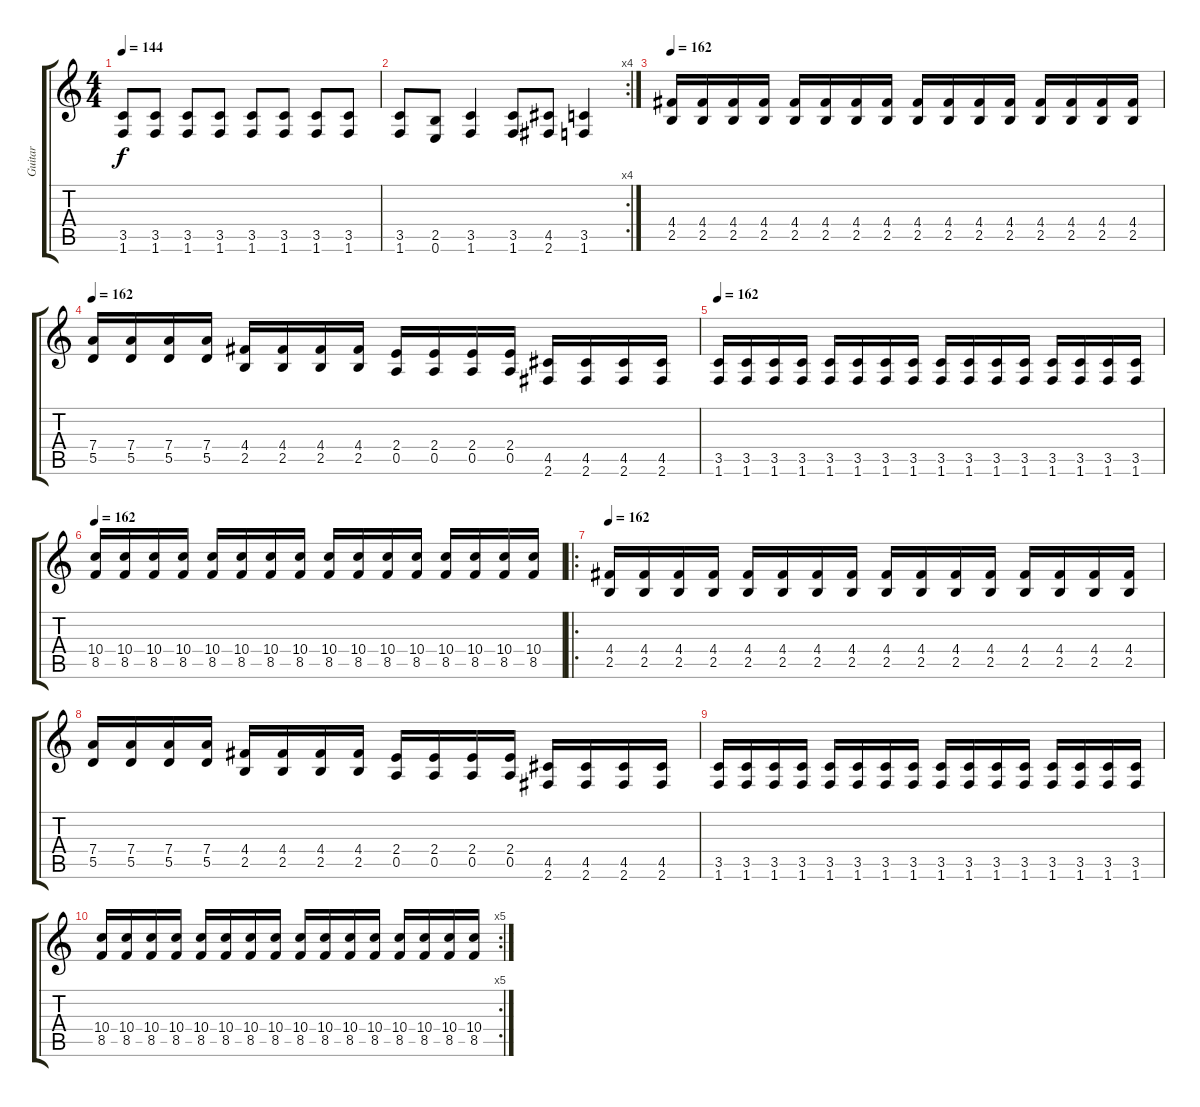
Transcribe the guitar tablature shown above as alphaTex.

\track ("Guitar" "Guitar") {instrument distortionguitar}
\staff {score tabs}
\tuning (E4 B3 G3 D3 A2 E2) {hide}
\ts (4 4)
\tempo 144
\clef g2
\ks c
(3.5 1.6).8{dy f} (3.5 1.6).8 (3.5 1.6).8 (3.5 1.6).8 (3.5 1.6).8 (3.5 1.6).8 (3.5 1.6).8 (3.5 1.6).8 |
\rc 4
(3.5 1.6).8 (2.5 0.6).8 (3.5 1.6).4 (3.5 1.6).8 (4.5 2.6).8 (3.5 1.6).4 |
\tempo 162
(4.4 2.5).16 (4.4 2.5).16 (4.4 2.5).16 (4.4 2.5).16 (4.4 2.5).16 (4.4 2.5).16 (4.4 2.5).16 (4.4 2.5).16 (4.4 2.5).16 (4.4 2.5).16 (4.4 2.5).16 (4.4 2.5).16 (4.4 2.5).16 (4.4 2.5).16 (4.4 2.5).16 (4.4 2.5).16 |
\tempo 162
(7.4 5.5).16 (7.4 5.5).16 (7.4 5.5).16 (7.4 5.5).16 (4.4 2.5).16 (4.4 2.5).16 (4.4 2.5).16 (4.4 2.5).16 (2.4 0.5).16 (2.4 0.5).16 (2.4 0.5).16 (2.4 0.5).16 (4.5 2.6).16 (4.5 2.6).16 (4.5 2.6).16 (4.5 2.6).16 |
\tempo 162
(3.5 1.6).16 (3.5 1.6).16 (3.5 1.6).16 (3.5 1.6).16 (3.5 1.6).16 (3.5 1.6).16 (3.5 1.6).16 (3.5 1.6).16 (3.5 1.6).16 (3.5 1.6).16 (3.5 1.6).16 (3.5 1.6).16 (3.5 1.6).16 (3.5 1.6).16 (3.5 1.6).16 (3.5 1.6).16 |
\tempo 162
(10.4 8.5).16 (10.4 8.5).16 (10.4 8.5).16 (10.4 8.5).16 (10.4 8.5).16 (10.4 8.5).16 (10.4 8.5).16 (10.4 8.5).16 (10.4 8.5).16 (10.4 8.5).16 (10.4 8.5).16 (10.4 8.5).16 (10.4 8.5).16 (10.4 8.5).16 (10.4 8.5).16 (10.4 8.5).16 |
\ro
\tempo 162
(4.4 2.5).16 (4.4 2.5).16 (4.4 2.5).16 (4.4 2.5).16 (4.4 2.5).16 (4.4 2.5).16 (4.4 2.5).16 (4.4 2.5).16 (4.4 2.5).16 (4.4 2.5).16 (4.4 2.5).16 (4.4 2.5).16 (4.4 2.5).16 (4.4 2.5).16 (4.4 2.5).16 (4.4 2.5).16 |
(7.4 5.5).16 (7.4 5.5).16 (7.4 5.5).16 (7.4 5.5).16 (4.4 2.5).16 (4.4 2.5).16 (4.4 2.5).16 (4.4 2.5).16 (2.4 0.5).16 (2.4 0.5).16 (2.4 0.5).16 (2.4 0.5).16 (4.5 2.6).16 (4.5 2.6).16 (4.5 2.6).16 (4.5 2.6).16 |
(3.5 1.6).16 (3.5 1.6).16 (3.5 1.6).16 (3.5 1.6).16 (3.5 1.6).16 (3.5 1.6).16 (3.5 1.6).16 (3.5 1.6).16 (3.5 1.6).16 (3.5 1.6).16 (3.5 1.6).16 (3.5 1.6).16 (3.5 1.6).16 (3.5 1.6).16 (3.5 1.6).16 (3.5 1.6).16 |
\rc 5
(10.4 8.5).16 (10.4 8.5).16 (10.4 8.5).16 (10.4 8.5).16 (10.4 8.5).16 (10.4 8.5).16 (10.4 8.5).16 (10.4 8.5).16 (10.4 8.5).16 (10.4 8.5).16 (10.4 8.5).16 (10.4 8.5).16 (10.4 8.5).16 (10.4 8.5).16 (10.4 8.5).16 (10.4 8.5).16
